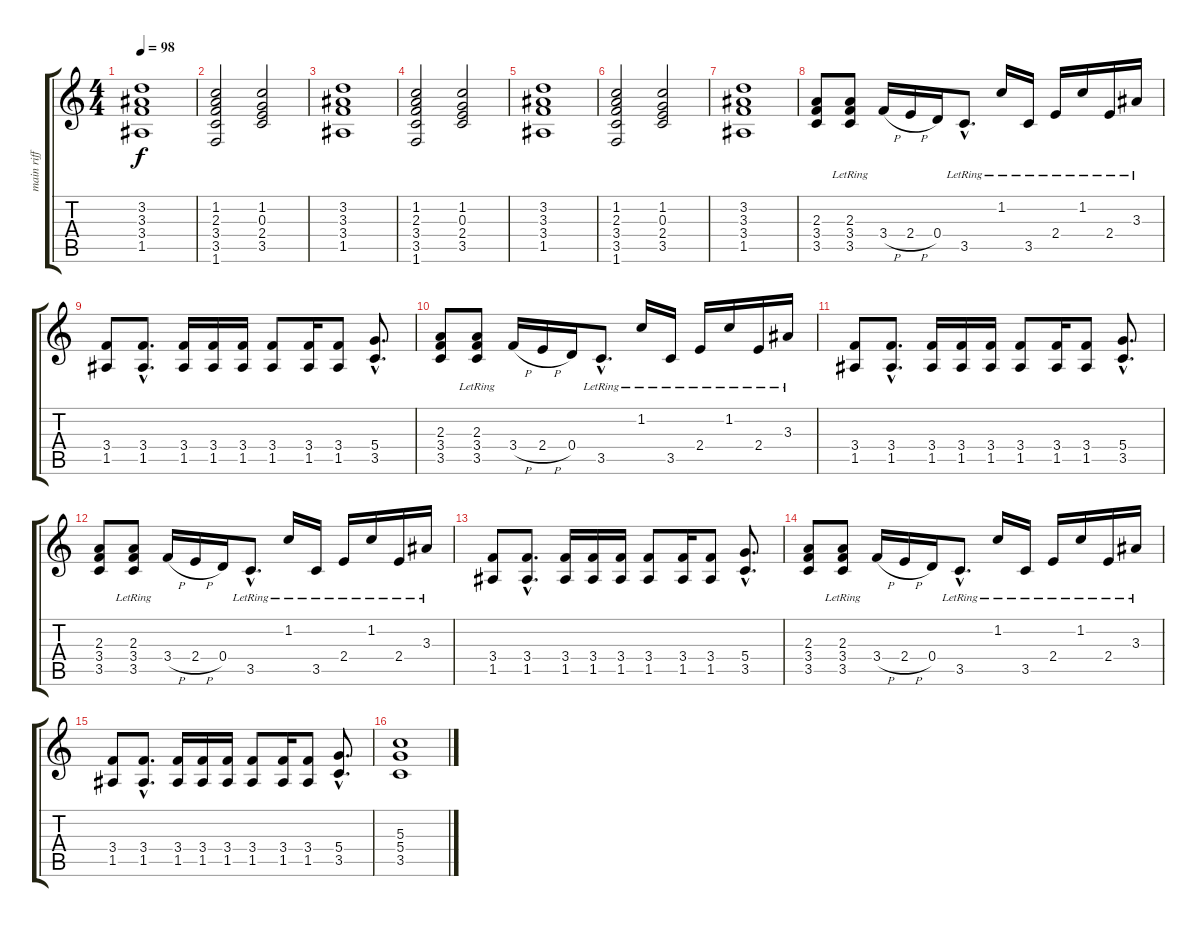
\track ("main riff" "main riff") {instrument electricguitarclean}
\staff {score tabs}
\tuning (E4 B3 G3 D3 A2 E2) {hide}
\ts (4 4)
\tempo 98
\clef g2
\ks c
(3.2 3.3 3.4 1.5).1{dy f} |
(1.2 2.3 3.4 3.5 1.6).2 (1.2 0.3 2.4 3.5).2 |
(3.2 3.3 3.4 1.5).1 |
(1.2 2.3 3.4 3.5 1.6).2 (1.2 0.3 2.4 3.5).2 |
(3.2 3.3 3.4 1.5).1 |
(1.2 2.3 3.4 3.5 1.6).2 (1.2 0.3 2.4 3.5).2 |
(3.2 3.3 3.4 1.5).1 |
(2.3 3.4 3.5).8 (2.3{lr} 3.4 3.5{lr}).8 3.4{h}.16 2.4{h}.16 0.4.16 3.5{hac lr}.8{d} 1.2{lr}.16 3.5{lr}.16 2.4{lr}.16 1.2{lr}.16 2.4{lr}.16 3.3{lr}.16 |
(3.4 1.5).8 (3.4{hac} 1.5{hac}).8{d} (3.4 1.5).16 (3.4 1.5).16 (3.4 1.5).16 (3.4 1.5).8 (3.4 1.5).16 (3.4 1.5).8 (5.4{hac} 3.5{hac}).8{d} |
(2.3 3.4 3.5).8 (2.3{lr} 3.4 3.5{lr}).8 3.4{h}.16 2.4{h}.16 0.4.16 3.5{hac lr}.8{d} 1.2{lr}.16 3.5{lr}.16 2.4{lr}.16 1.2{lr}.16 2.4{lr}.16 3.3{lr}.16 |
(3.4 1.5).8 (3.4{hac} 1.5{hac}).8{d} (3.4 1.5).16 (3.4 1.5).16 (3.4 1.5).16 (3.4 1.5).8 (3.4 1.5).16 (3.4 1.5).8 (5.4{hac} 3.5{hac}).8{d} |
(2.3 3.4 3.5).8 (2.3{lr} 3.4 3.5{lr}).8 3.4{h}.16 2.4{h}.16 0.4.16 3.5{hac lr}.8{d} 1.2{lr}.16 3.5{lr}.16 2.4{lr}.16 1.2{lr}.16 2.4{lr}.16 3.3{lr}.16 |
(3.4 1.5).8 (3.4{hac} 1.5{hac}).8{d} (3.4 1.5).16 (3.4 1.5).16 (3.4 1.5).16 (3.4 1.5).8 (3.4 1.5).16 (3.4 1.5).8 (5.4{hac} 3.5{hac}).8{d} |
(2.3 3.4 3.5).8 (2.3{lr} 3.4 3.5{lr}).8 3.4{h}.16 2.4{h}.16 0.4.16 3.5{hac lr}.8{d} 1.2{lr}.16 3.5{lr}.16 2.4{lr}.16 1.2{lr}.16 2.4{lr}.16 3.3{lr}.16 |
(3.4 1.5).8 (3.4{hac} 1.5{hac}).8{d} (3.4 1.5).16 (3.4 1.5).16 (3.4 1.5).16 (3.4 1.5).8 (3.4 1.5).16 (3.4 1.5).8 (5.4{hac} 3.5{hac}).8{d} |
(5.3 5.4 3.5).1{volume 12}
